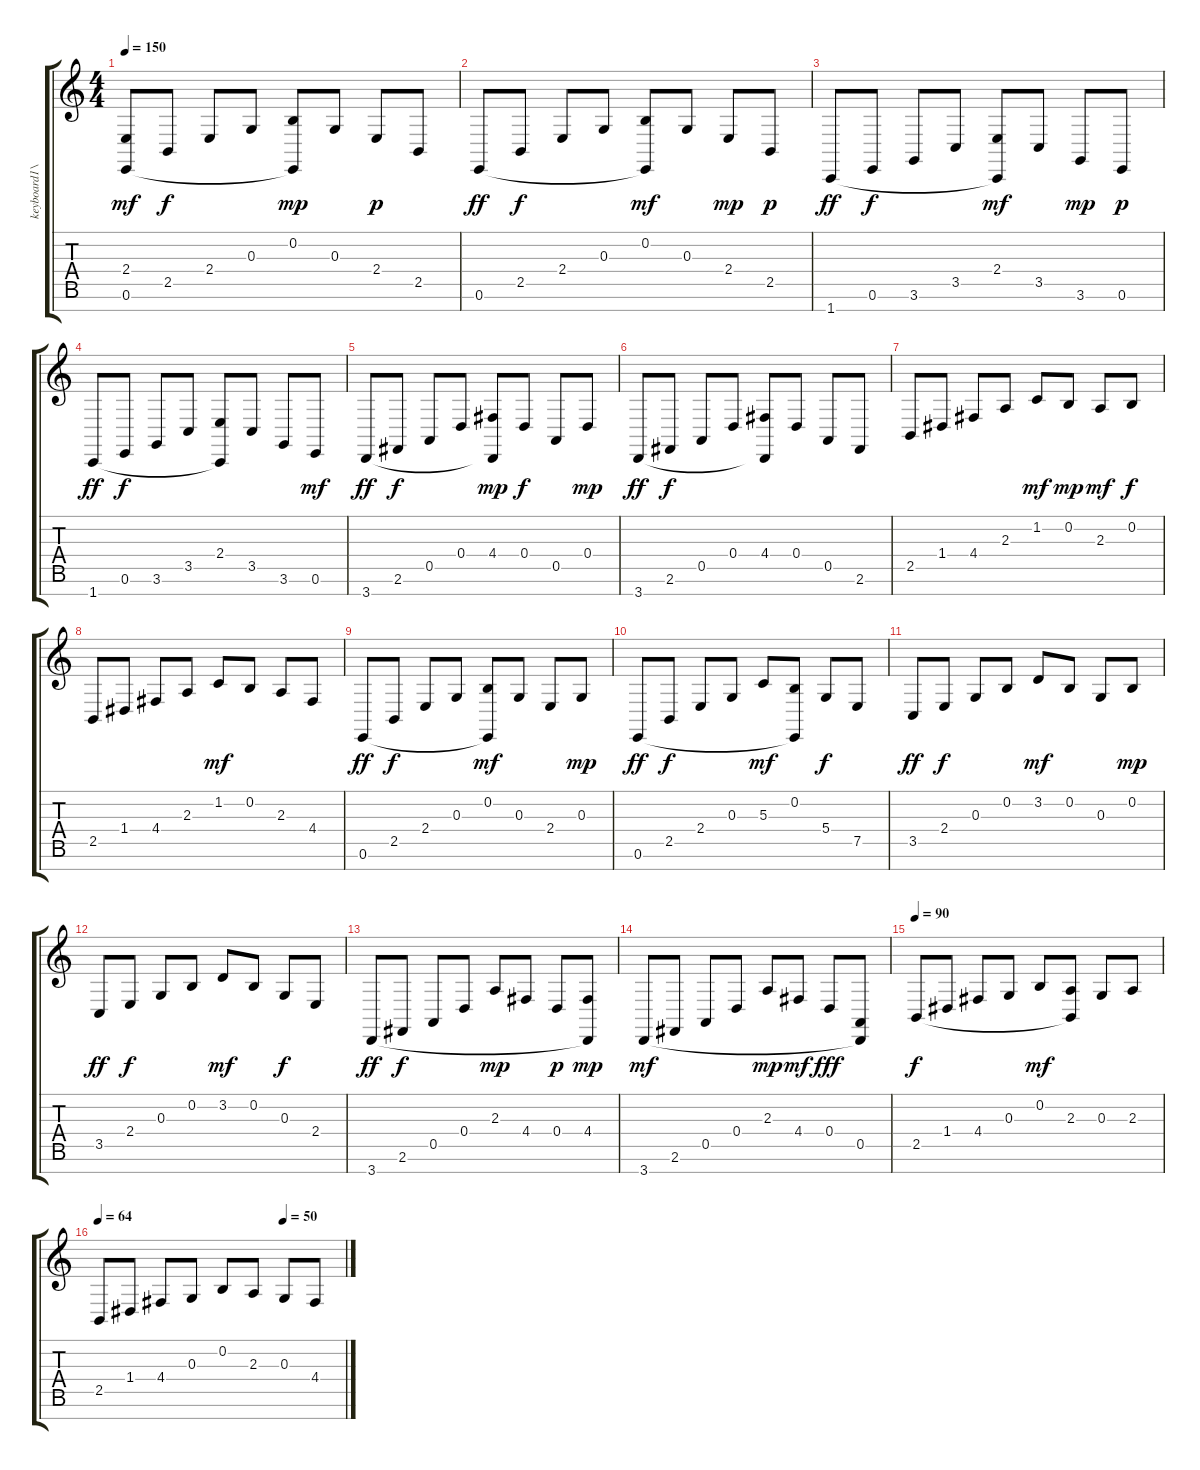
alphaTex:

\track ("keyboard1\\guitar1" "keyboard1\\") {instrument acousticgrandpiano}
\staff {score tabs}
\tuning (E4 B3 G3 D3 A2 E2 B1) {hide}
\ts (4 4)
\tempo 150
\tempo 120
\tempo 150
\clef g2
\ks c
(2.4 0.6).8{dy mf instrument acousticgrandpiano} 2.5.8{dy f} 2.4.8 0.3.8 (0.2 0.6{t}).8{dy mp} 0.3.8 2.4.8{dy p} 2.5.8 |
0.6.8{dy ff} 2.5.8{dy f} 2.4.8 0.3.8 (0.2 0.6{t}).8{dy mf} 0.3.8 2.4.8{dy mp} 2.5.8{dy p} |
1.7.8{dy ff} 0.6.8{dy f} 3.6.8 3.5.8 (2.4 1.7{t}).8{dy mf} 3.5.8 3.6.8{dy mp} 0.6.8{dy p} |
1.7.8{dy ff} 0.6.8{dy f} 3.6.8 3.5.8 (2.4 1.7{t}).8 3.5.8 3.6.8 0.6.8{dy mf} |
3.7.8{dy ff} 2.6.8{dy f} 0.5.8 0.4.8 (4.4 3.7{t}).8{dy mp} 0.4.8{dy f} 0.5.8 0.4.8{dy mp} |
3.7.8{dy ff} 2.6.8{dy f} 0.5.8 0.4.8 (4.4 3.7{t}).8 0.4.8 0.5.8 2.6.8 |
2.5.8 1.4.8 4.4.8 2.3.8 1.2.8{dy mf} 0.2.8{dy mp} 2.3.8{dy mf} 0.2.8{dy f} |
2.5.8 1.4.8 4.4.8 2.3.8 1.2.8{dy mf} 0.2.8 2.3.8 4.4.8 |
0.6.8{dy ff} 2.5.8{dy f} 2.4.8 0.3.8 (0.2 0.6{t}).8{dy mf} 0.3.8 2.4.8 0.3.8{dy mp} |
0.6.8{dy ff} 2.5.8{dy f} 2.4.8 0.3.8 5.3.8{dy mf} (0.2 0.6{t}).8 5.4.8{dy f} 7.5.8 |
3.5.8{dy ff} 2.4.8{dy f} 0.3.8 0.2.8 3.2.8{dy mf} 0.2.8 0.3.8 0.2.8{dy mp} |
3.5.8{dy ff} 2.4.8{dy f} 0.3.8 0.2.8 3.2.8{dy mf} 0.2.8 0.3.8{dy f} 2.4.8 |
3.7.8{dy ff} 2.6.8{dy f} 0.5.8 0.4.8 2.3.8{dy mp} 4.4.8 0.4.8{dy p} (4.4 3.7{t}).8{dy mp} |
3.7.8{dy mf} 2.6.8 0.5.8 0.4.8 2.3.8{dy mp} 4.4.8{dy mf} 0.4.8{dy fff} (0.5 3.7{t}).8 |
\tempo 90
2.5.8{dy f} 1.4.8 4.4.8 0.3.8 0.2.8{dy mf} (2.3 2.5{t}).8 0.3.8 2.3.8 |
\tempo 64
\tempo (50 0.75)
2.5.8 1.4.8 4.4.8 0.3.8 0.2.8 2.3.8 0.3.8 4.4.8
